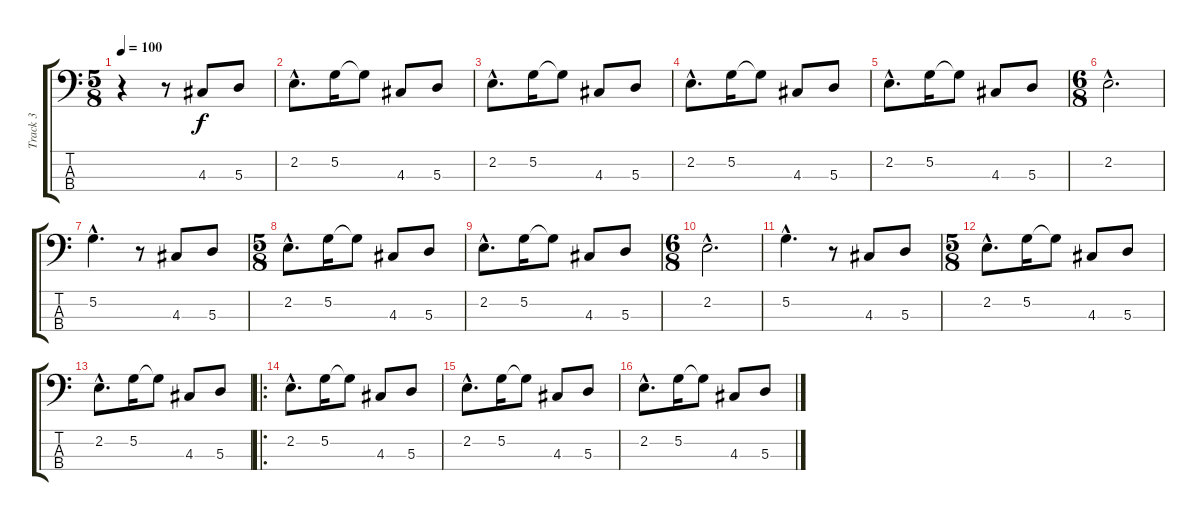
\track ("Track 3" "Track 3") {instrument acousticguitarnylon}
\staff {score tabs}
\tuning (G2 D2 A1 E1) {hide}
\ts (5 8)
\tempo 100
\clef f4
\ks c
r.4{dy f instrument acousticguitarnylon} r.8 4.3.8 5.3.8 |
2.2{hac}.8{d} 5.2.16 5.2{t}.8 4.3.8 5.3.8 |
2.2{hac}.8{d} 5.2.16 5.2{t}.8 4.3.8 5.3.8 |
2.2{hac}.8{d} 5.2.16 5.2{t}.8 4.3.8 5.3.8 |
2.2{hac}.8{d} 5.2.16 5.2{t}.8 4.3.8 5.3.8 |
\ts (6 8)
2.2{hac}.2{d} |
5.2{hac}.4{d} r.8 4.3.8 5.3.8 |
\ts (5 8)
2.2{hac}.8{d} 5.2.16 5.2{t}.8 4.3.8 5.3.8 |
2.2{hac}.8{d} 5.2.16 5.2{t}.8 4.3.8 5.3.8 |
\ts (6 8)
2.2{hac}.2{d} |
5.2{hac}.4{d} r.8 4.3.8 5.3.8 |
\ts (5 8)
2.2{hac}.8{d} 5.2.16 5.2{t}.8 4.3.8 5.3.8 |
2.2{hac}.8{d} 5.2.16 5.2{t}.8 4.3.8 5.3.8 |
\ro
2.2{hac}.8{d} 5.2.16 5.2{t}.8 4.3.8 5.3.8 |
2.2{hac}.8{d} 5.2.16 5.2{t}.8 4.3.8 5.3.8 |
2.2{hac}.8{d} 5.2.16 5.2{t}.8 4.3.8 5.3.8
